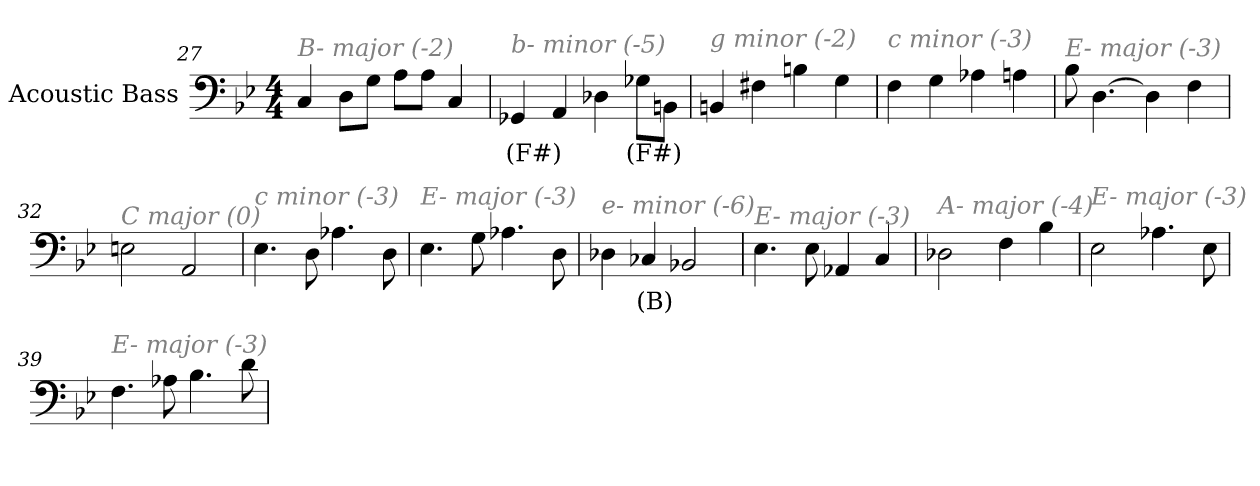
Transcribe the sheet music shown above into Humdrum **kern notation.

**kern	**text
*part1	*part1
*staff1	*staff1
*I"Acoustic Bass	*
*clefF4	*
*ITrd7c12	*
*k[b-e-]	*
*B-:	*
*M4/4	*
=27	=27
!LO:TX:i:color=#808080:t=B- major (-2)	!
4CC	.
8DDL	.
8GGJ	.
8AAL	.
8AAJ	.
4CC	.
=28	=28
!LO:TX:i:color=#808080:t=b- minor (-5)	!
4GGG-Xi	(F#)
4AAA	.
4DD-X	.
8GG-XiL	(F#)
8BBBnJ	.
=29	=29
!LO:TX:i:color=#808080:t=g minor (-2)	!
4BBBn	.
4FF#X	.
4BBn	.
4GG	.
=30	=30
!LO:TX:i:color=#808080:t=c minor (-3)	!
4FF	.
4GG	.
4AA-X	.
4AAn	.
=31	=31
!LO:TX:i:color=#808080:t=E- major (-3)	!
8BB-	.
[4.DD	.
4DD]	.
4FF	.
=32	=32
!LO:TX:i:color=#808080:t=C major (0)	!
2EEn	.
2AAA	.
=33	=33
!LO:TX:i:color=#808080:t=c minor (-3)	!
4.EE-	.
8DD	.
4.AA-X	.
8DD	.
=34	=34
!LO:TX:i:color=#808080:t=E- major (-3)	!
4.EE-	.
8GG	.
4.AA-X	.
8DD	.
=35	=35
!LO:TX:i:color=#808080:t=e- minor (-6)	!
4DD-X	.
4CC-Xi	(B)
2BBB-X	.
=36	=36
!LO:TX:i:color=#808080:t=E- major (-3)	!
4.EE-	.
8EE-	.
4AAA-X	.
4CC	.
=37	=37
!LO:TX:i:color=#808080:t=A- major (-4)	!
2DD-X	.
4FF	.
4BB-	.
=38	=38
!LO:TX:i:color=#808080:t=E- major (-3)	!
2EE-	.
4.AA-X	.
8EE-	.
=39	=39
!LO:TX:i:color=#808080:t=E- major (-3)	!
4.FF	.
8AA-X	.
4.BB-	.
8D	.
=	=
*-	*-
